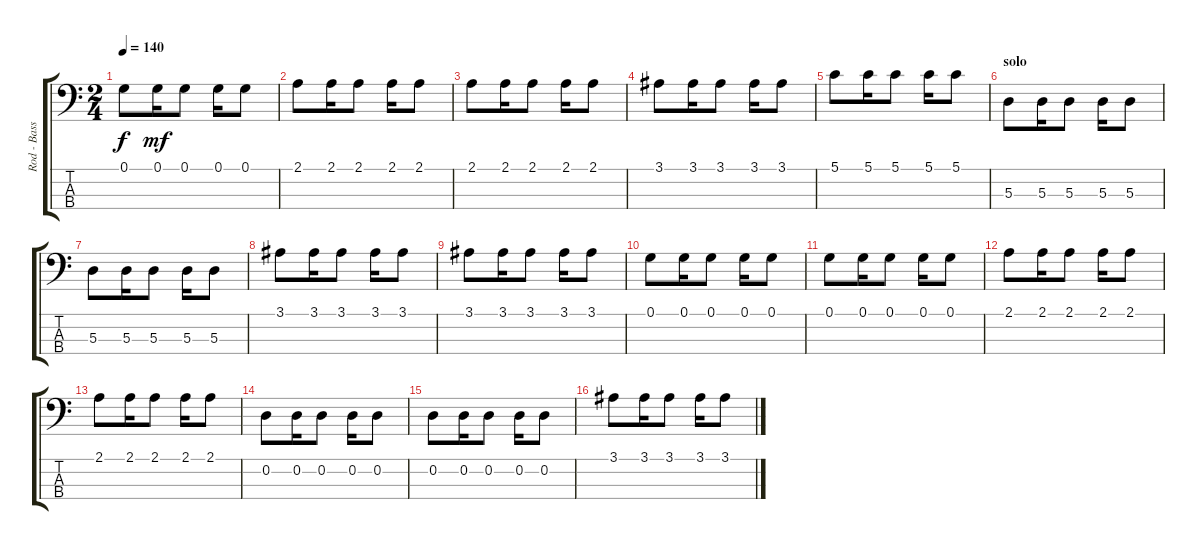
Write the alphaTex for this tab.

\track ("Rod - Bass" "Rod - Bass") {instrument slapbass1}
\staff {score tabs}
\tuning (G2 D2 A1 E1) {hide}
\ts (2 4)
\tempo 140
\clef f4
\ks c
0.1{t}.8{dy f} 0.1.16{dy mf} 0.1.8 0.1.16 0.1.8 |
2.1.8 2.1.16 2.1.8 2.1.16 2.1.8 |
2.1.8 2.1.16 2.1.8 2.1.16 2.1.8 |
3.1.8 3.1.16 3.1.8 3.1.16 3.1.8 |
5.1.8 5.1.16 5.1.8 5.1.16 5.1.8 |
\section ("" "solo")
5.3.8 5.3.16 5.3.8 5.3.16 5.3.8 |
5.3.8 5.3.16 5.3.8 5.3.16 5.3.8 |
3.1.8 3.1.16 3.1.8 3.1.16 3.1.8 |
3.1.8 3.1.16 3.1.8 3.1.16 3.1.8 |
0.1.8 0.1.16 0.1.8 0.1.16 0.1.8 |
0.1.8 0.1.16 0.1.8 0.1.16 0.1.8 |
2.1.8 2.1.16 2.1.8 2.1.16 2.1.8 |
2.1.8 2.1.16 2.1.8 2.1.16 2.1.8 |
0.2.8 0.2.16 0.2.8 0.2.16 0.2.8 |
0.2.8 0.2.16 0.2.8 0.2.16 0.2.8 |
3.1.8 3.1.16 3.1.8 3.1.16 3.1.8
